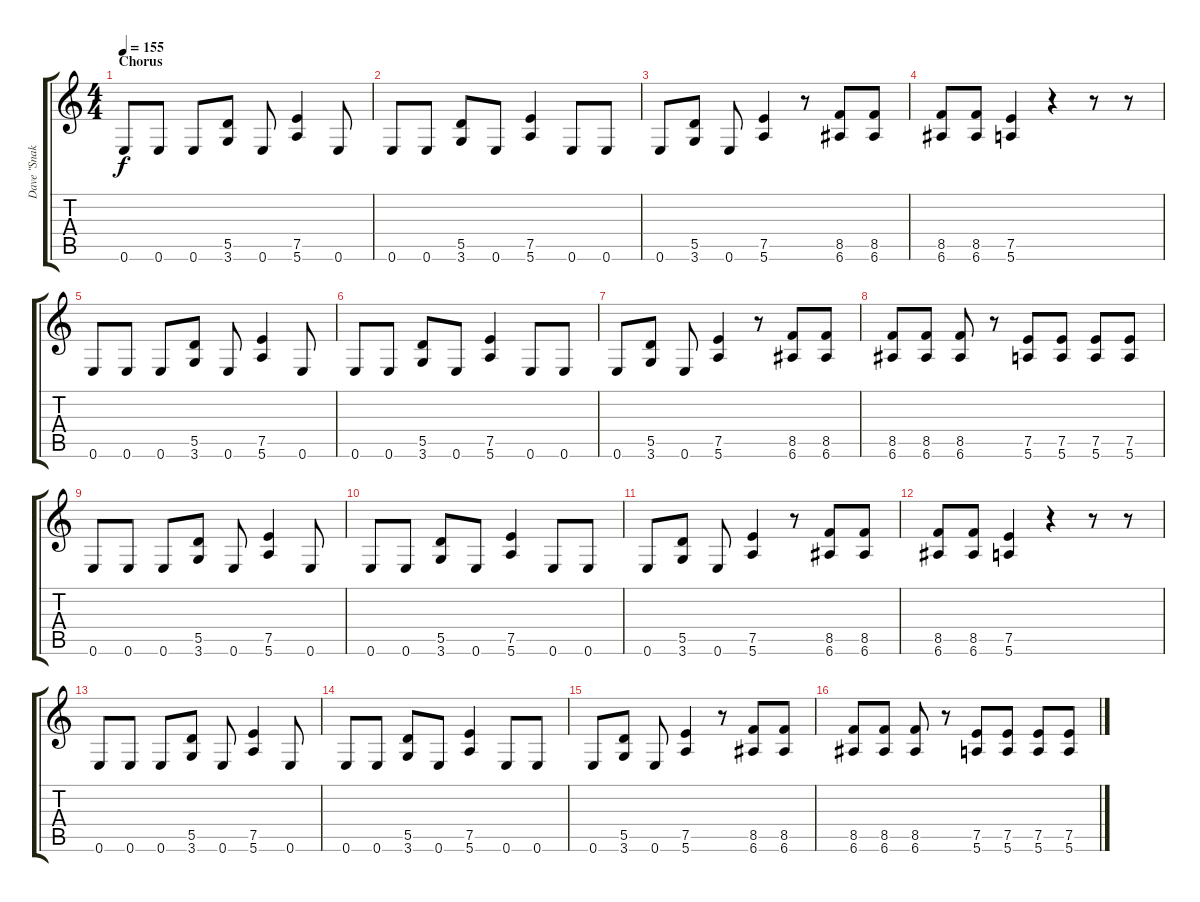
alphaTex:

\track ("Dave \"Snake\" Sabo" "Dave \"Snak") {instrument distortionguitar}
\staff {score tabs}
\tuning (E4 B3 G3 D3 A2 E2) {hide}
\ts (4 4)
\section ("" "Chorus")
\tempo 155
\clef g2
\ks c
0.6.8{dy f} 0.6.8 0.6.8 (5.5 3.6).8 0.6.8 (7.5 5.6).4 0.6.8 |
0.6.8 0.6.8 (5.5 3.6).8 0.6.8 (7.5 5.6).4 0.6.8 0.6.8 |
0.6.8 (5.5 3.6).8 0.6.8 (7.5 5.6).4 r.8 (8.5 6.6).8 (8.5 6.6).8 |
(8.5 6.6).8 (8.5 6.6).8 (7.5 5.6).4 r.4 r.8 r.8 |
0.6.8 0.6.8 0.6.8 (5.5 3.6).8 0.6.8 (7.5 5.6).4 0.6.8 |
0.6.8 0.6.8 (5.5 3.6).8 0.6.8 (7.5 5.6).4 0.6.8 0.6.8 |
0.6.8 (5.5 3.6).8 0.6.8 (7.5 5.6).4 r.8 (8.5 6.6).8 (8.5 6.6).8 |
(8.5 6.6).8 (8.5 6.6).8 (8.5 6.6).8 r.8 (7.5 5.6).8 (7.5 5.6).8 (7.5 5.6).8 (7.5 5.6).8 |
0.6.8 0.6.8 0.6.8 (5.5 3.6).8 0.6.8 (7.5 5.6).4 0.6.8 |
0.6.8 0.6.8 (5.5 3.6).8 0.6.8 (7.5 5.6).4 0.6.8 0.6.8 |
0.6.8 (5.5 3.6).8 0.6.8 (7.5 5.6).4 r.8 (8.5 6.6).8 (8.5 6.6).8 |
(8.5 6.6).8 (8.5 6.6).8 (7.5 5.6).4 r.4 r.8 r.8 |
0.6.8 0.6.8 0.6.8 (5.5 3.6).8 0.6.8 (7.5 5.6).4 0.6.8 |
0.6.8 0.6.8 (5.5 3.6).8 0.6.8 (7.5 5.6).4 0.6.8 0.6.8 |
0.6.8 (5.5 3.6).8 0.6.8 (7.5 5.6).4 r.8 (8.5 6.6).8 (8.5 6.6).8 |
(8.5 6.6).8 (8.5 6.6).8 (8.5 6.6).8 r.8 (7.5 5.6).8 (7.5 5.6).8 (7.5 5.6).8 (7.5 5.6).8
